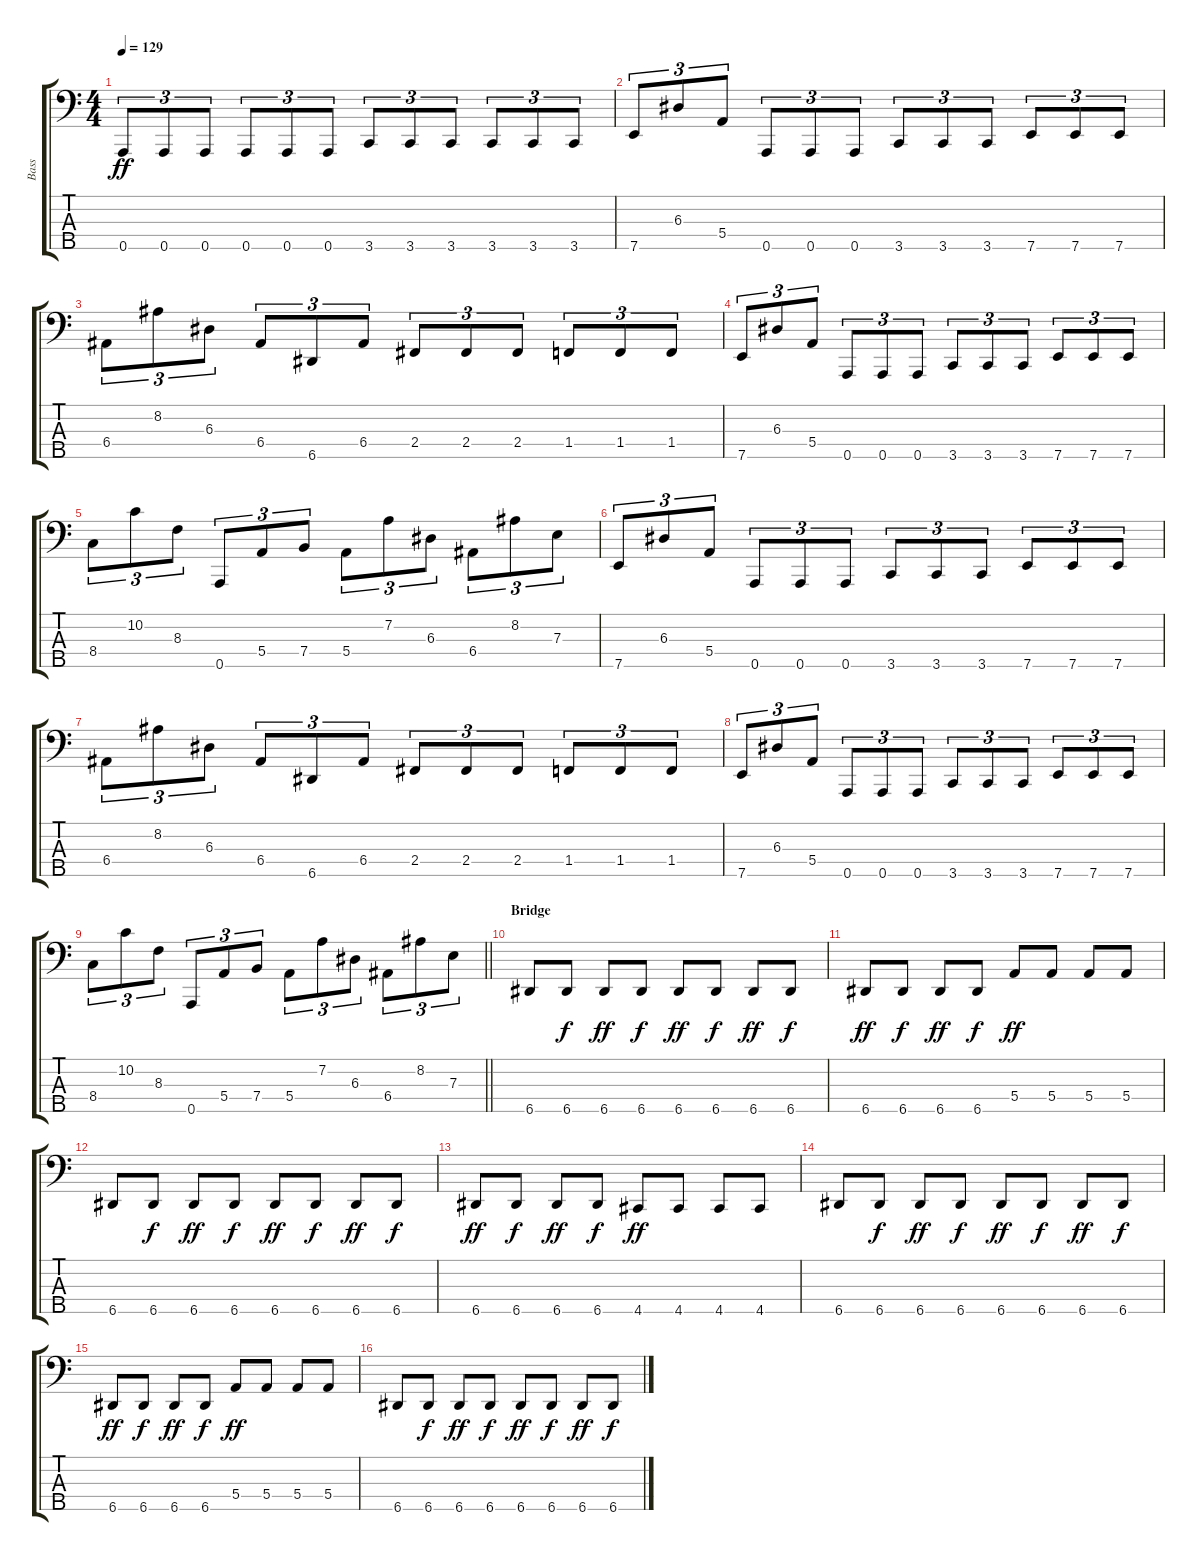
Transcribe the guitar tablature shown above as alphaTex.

\track ("Bass" "Bass") {instrument electricbasspick}
\staff {score tabs}
\tuning (G2 D2 A1 E1 A0) {hide}
\ts (4 4)
\tempo 129
\clef f4
\ks c
0.5.8{tu (3 2) dy ff} 0.5.8{tu (3 2)} 0.5.8{tu (3 2)} 0.5.8{tu (3 2)} 0.5.8{tu (3 2)} 0.5.8{tu (3 2)} 3.5.8{tu (3 2)} 3.5.8{tu (3 2)} 3.5.8{tu (3 2)} 3.5.8{tu (3 2)} 3.5.8{tu (3 2)} 3.5.8{tu (3 2)} |
7.5.8{tu (3 2)} 6.3.8{tu (3 2)} 5.4.8{tu (3 2)} 0.5.8{tu (3 2)} 0.5.8{tu (3 2)} 0.5.8{tu (3 2)} 3.5.8{tu (3 2)} 3.5.8{tu (3 2)} 3.5.8{tu (3 2)} 7.5.8{tu (3 2)} 7.5.8{tu (3 2)} 7.5.8{tu (3 2)} |
6.4.8{tu (3 2)} 8.2.8{tu (3 2)} 6.3.8{tu (3 2)} 6.4.8{tu (3 2)} 6.5.8{tu (3 2)} 6.4.8{tu (3 2)} 2.4.8{tu (3 2)} 2.4.8{tu (3 2)} 2.4.8{tu (3 2)} 1.4.8{tu (3 2)} 1.4.8{tu (3 2)} 1.4.8{tu (3 2)} |
7.5.8{tu (3 2)} 6.3.8{tu (3 2)} 5.4.8{tu (3 2)} 0.5.8{tu (3 2)} 0.5.8{tu (3 2)} 0.5.8{tu (3 2)} 3.5.8{tu (3 2)} 3.5.8{tu (3 2)} 3.5.8{tu (3 2)} 7.5.8{tu (3 2)} 7.5.8{tu (3 2)} 7.5.8{tu (3 2)} |
8.4.8{tu (3 2)} 10.2.8{tu (3 2)} 8.3.8{tu (3 2)} 0.5.8{tu (3 2)} 5.4.8{tu (3 2)} 7.4.8{tu (3 2)} 5.4.8{tu (3 2)} 7.2.8{tu (3 2)} 6.3.8{tu (3 2)} 6.4.8{tu (3 2)} 8.2.8{tu (3 2)} 7.3.8{tu (3 2)} |
7.5.8{tu (3 2)} 6.3.8{tu (3 2)} 5.4.8{tu (3 2)} 0.5.8{tu (3 2)} 0.5.8{tu (3 2)} 0.5.8{tu (3 2)} 3.5.8{tu (3 2)} 3.5.8{tu (3 2)} 3.5.8{tu (3 2)} 7.5.8{tu (3 2)} 7.5.8{tu (3 2)} 7.5.8{tu (3 2)} |
6.4.8{tu (3 2)} 8.2.8{tu (3 2)} 6.3.8{tu (3 2)} 6.4.8{tu (3 2)} 6.5.8{tu (3 2)} 6.4.8{tu (3 2)} 2.4.8{tu (3 2)} 2.4.8{tu (3 2)} 2.4.8{tu (3 2)} 1.4.8{tu (3 2)} 1.4.8{tu (3 2)} 1.4.8{tu (3 2)} |
7.5.8{tu (3 2)} 6.3.8{tu (3 2)} 5.4.8{tu (3 2)} 0.5.8{tu (3 2)} 0.5.8{tu (3 2)} 0.5.8{tu (3 2)} 3.5.8{tu (3 2)} 3.5.8{tu (3 2)} 3.5.8{tu (3 2)} 7.5.8{tu (3 2)} 7.5.8{tu (3 2)} 7.5.8{tu (3 2)} |
\barLineRight lightlight
8.4.8{tu (3 2)} 10.2.8{tu (3 2)} 8.3.8{tu (3 2)} 0.5.8{tu (3 2)} 5.4.8{tu (3 2)} 7.4.8{tu (3 2)} 5.4.8{tu (3 2)} 7.2.8{tu (3 2)} 6.3.8{tu (3 2)} 6.4.8{tu (3 2)} 8.2.8{tu (3 2)} 7.3.8{tu (3 2)} |
\section ("" "Bridge")
6.5.8 6.5.8{dy f} 6.5.8{dy ff} 6.5.8{dy f} 6.5.8{dy ff} 6.5.8{dy f} 6.5.8{dy ff} 6.5.8{dy f} |
6.5.8{dy ff} 6.5.8{dy f} 6.5.8{dy ff} 6.5.8{dy f} 5.4.8{dy ff} 5.4.8 5.4.8 5.4.8 |
6.5.8 6.5.8{dy f} 6.5.8{dy ff} 6.5.8{dy f} 6.5.8{dy ff} 6.5.8{dy f} 6.5.8{dy ff} 6.5.8{dy f} |
6.5.8{dy ff} 6.5.8{dy f} 6.5.8{dy ff} 6.5.8{dy f} 4.5.8{dy ff} 4.5.8 4.5.8 4.5.8 |
6.5.8 6.5.8{dy f} 6.5.8{dy ff} 6.5.8{dy f} 6.5.8{dy ff} 6.5.8{dy f} 6.5.8{dy ff} 6.5.8{dy f} |
6.5.8{dy ff} 6.5.8{dy f} 6.5.8{dy ff} 6.5.8{dy f} 5.4.8{dy ff} 5.4.8 5.4.8 5.4.8 |
6.5.8 6.5.8{dy f} 6.5.8{dy ff} 6.5.8{dy f} 6.5.8{dy ff} 6.5.8{dy f} 6.5.8{dy ff} 6.5.8{dy f}
